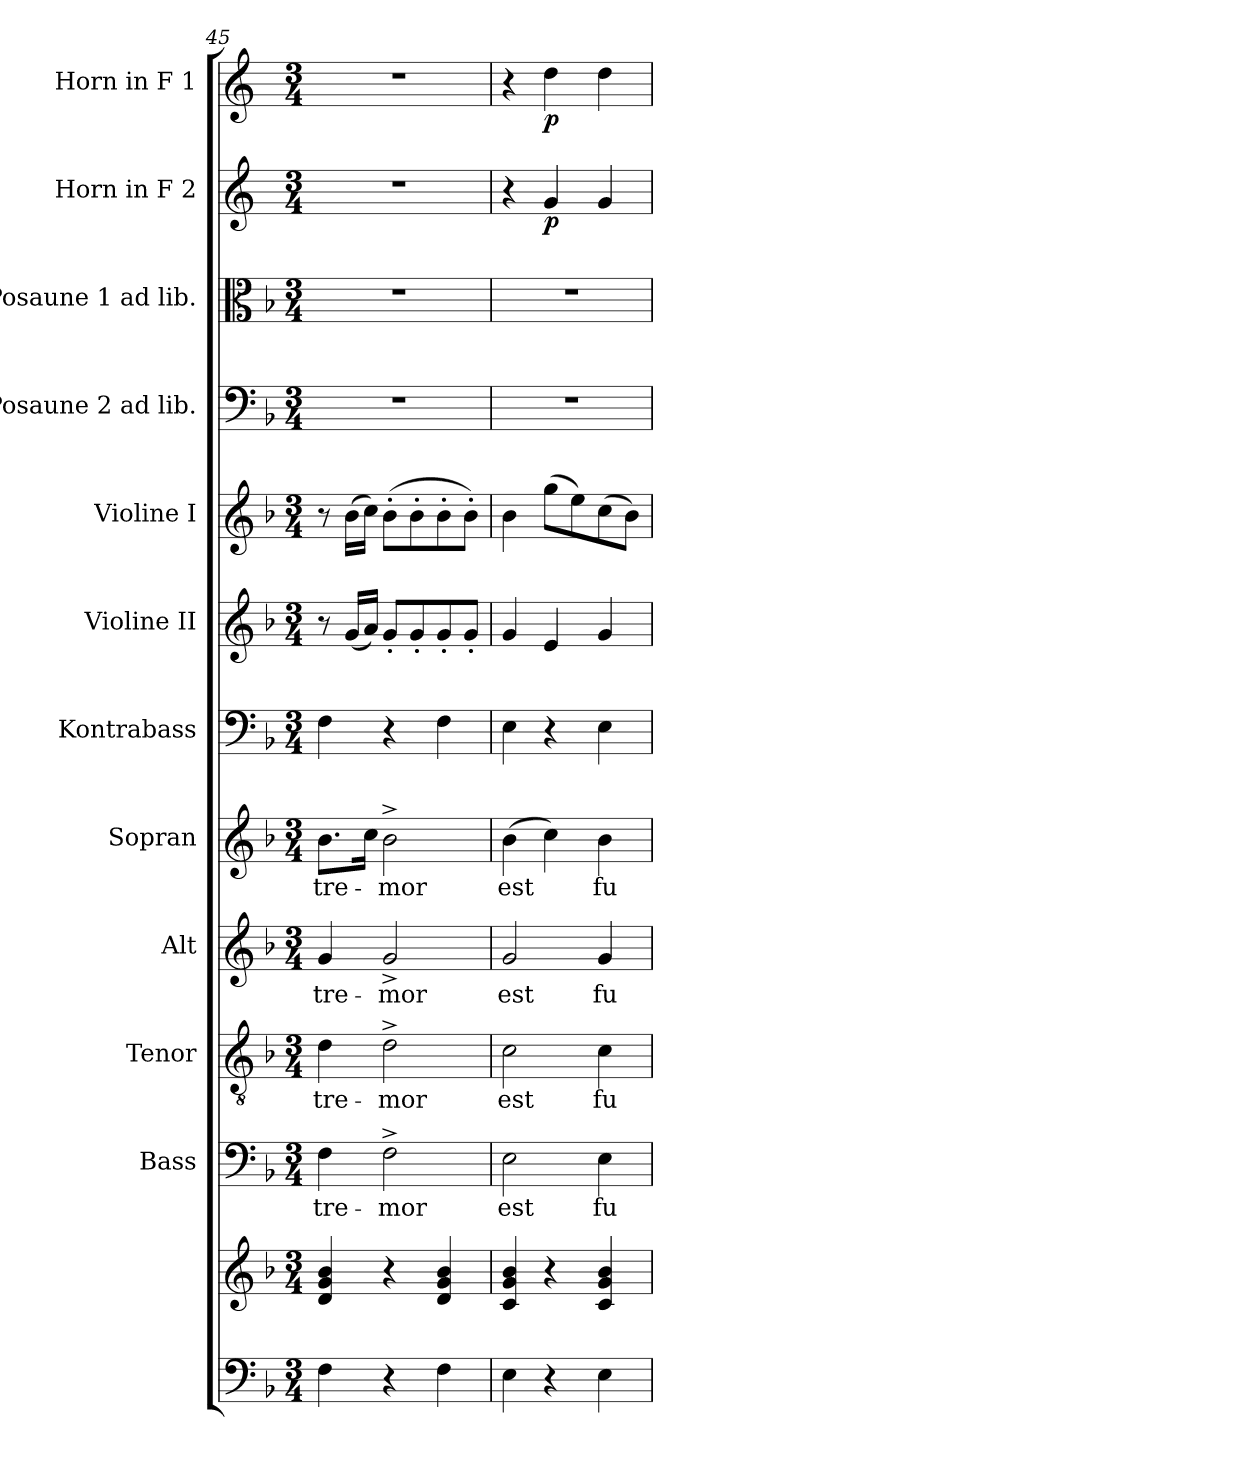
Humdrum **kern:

**kern	**kern	**kern	**text	**kern	**text	**kern	**text	**kern	**text	**kern	**kern	**kern	**kern	**kern	**kern	**dynam	**kern	**dynam
*part12	*part12	*part11	*part11	*part10	*part10	*part9	*part9	*part8	*part8	*part7	*part6	*part5	*part4	*part3	*part2	*part2	*part1	*part1
*staff13	*staff12	*staff11	*staff11	*staff10	*staff10	*staff9	*staff9	*staff8	*staff8	*staff7	*staff6	*staff5	*staff4	*staff3	*staff2	*staff2	*staff1	*staff1
*	*	*I"Bass	*	*I"Tenor	*	*I"Alt	*	*I"Sopran	*	*I"Kontrabass	*I"Violine II	*I"Violine I	*I"Posaune 2 ad lib.	*I"Posaune 1 ad lib.	*I"Horn in F 2	*	*I"Horn in F 1	*
*	*	*I'B.	*	*I'T.	*	*I'A.	*	*I'S.	*	*I'Kb.	*I'Vl. II	*I'Vl. I	*I'Pos. 2	*I'Pos. 1	*I'Hrn. F 2	*	*I'Hrn. F 1	*
*clefF4	*clefG2	*clefF4	*	*clefGv2	*	*clefG2	*	*clefG2	*	*clefF4	*clefG2	*clefG2	*clefF4	*clefC3	*clefG2	*	*clefG2	*
*	*	*	*	*	*	*	*	*	*	*ITrd7c12	*	*	*	*	*ITrd4c7	*	*ITrd4c7	*
*k[b-]	*k[b-]	*k[b-]	*	*k[b-]	*	*k[b-]	*	*k[b-]	*	*k[b-]	*k[b-]	*k[b-]	*k[b-]	*k[b-]	*k[b-]	*	*k[b-]	*
*F:	*F:	*F:	*	*F:	*	*F:	*	*F:	*	*F:	*F:	*F:	*F:	*F:	*F:	*	*F:	*
*M3/4	*M3/4	*M3/4	*	*M3/4	*	*M3/4	*	*M3/4	*	*M3/4	*M3/4	*M3/4	*M3/4	*M3/4	*M3/4	*	*M3/4	*
=45	=45	=45	=45	=45	=45	=45	=45	=45	=45	=45	=45	=45	=45	=45	=45	=45	=45	=45
!	!	!	!LO:LY:b	!	!LO:LY:b	!	!LO:LY:b	!	!LO:LY:b	!	!	!	!	!	!	!	!	!
4F\	4d/ 4g/ 4b-/	4F\	tre-	4d\	tre-	4g/	tre-	8.b-\L	tre-	4FF\	8r	8r	2.r	2.r	2.r	.	2.r	.
.	.	.	.	.	.	.	.	.	.	.	(<16g/LL	(>16b-\LL	.	.	.	.	.	.
.	.	.	.	.	.	.	.	16cc\Jk	.	.	16a/JJ)	16cc\JJ)	.	.	.	.	.	.
!	!	!	!LO:LY:b	!	!LO:LY:b	!	!LO:LY:b	!	!LO:LY:b	!	!	!	!	!	!	!	!	!
4r	4r	2F^>\	-mor	2d^>\	-mor	2g^>/	-mor	2b-^>\	-mor	4r	8g'</L	(>8b-'>\L	.	.	.	.	.	.
.	.	.	.	.	.	.	.	.	.	.	8g'</	8b-'>\	.	.	.	.	.	.
4F\	4d/ 4g/ 4b-/	.	.	.	.	.	.	.	.	4FF\	8g'</	8b-'>\	.	.	.	.	.	.
.	.	.	.	.	.	.	.	.	.	.	8g'</J	8b-'>\J)	.	.	.	.	.	.
=46	=46	=46	=46	=46	=46	=46	=46	=46	=46	=46	=46	=46	=46	=46	=46	=46	=46	=46
!	!	!	!LO:LY:b	!	!LO:LY:b	!	!LO:LY:b	!	!LO:LY:b	!	!	!	!	!	!	!	!	!
4E\	4c/ 4g/ 4b-/	2E\	est	2c\	est	2g/	est	(>4b-\	est	4EE\	4g/	4b-\	2.r	2.r	4r	.	4r	.
!	!	!	!	!	!	!	!	!	!	!	!	!	!	!	!	!LO:DY:b	!	!LO:DY:b
4r	4r	.	.	.	.	.	.	4cc\)	.	4r	4e/	(>8gg\L	.	.	4c/	p	4g\	p
.	.	.	.	.	.	.	.	.	.	.	.	8ee\)	.	.	.	.	.	.
!	!	!	!LO:LY:b	!	!LO:LY:b	!	!LO:LY:b	!	!LO:LY:b	!	!	!	!	!	!	!	!	!
4E\	4c/ 4g/ 4b-/	4E\	fu-	4c\	fu-	4g/	fu-	4b-\	fu-	4EE\	4g/	(>8cc\	.	.	4c/	.	4g\	.
.	.	.	.	.	.	.	.	.	.	.	.	8b-\J)	.	.	.	.	.	.
=	=	=	=	=	=	=	=	=	=	=	=	=	=	=	=	=	=	=
*-	*-	*-	*-	*-	*-	*-	*-	*-	*-	*-	*-	*-	*-	*-	*-	*-	*-	*-
